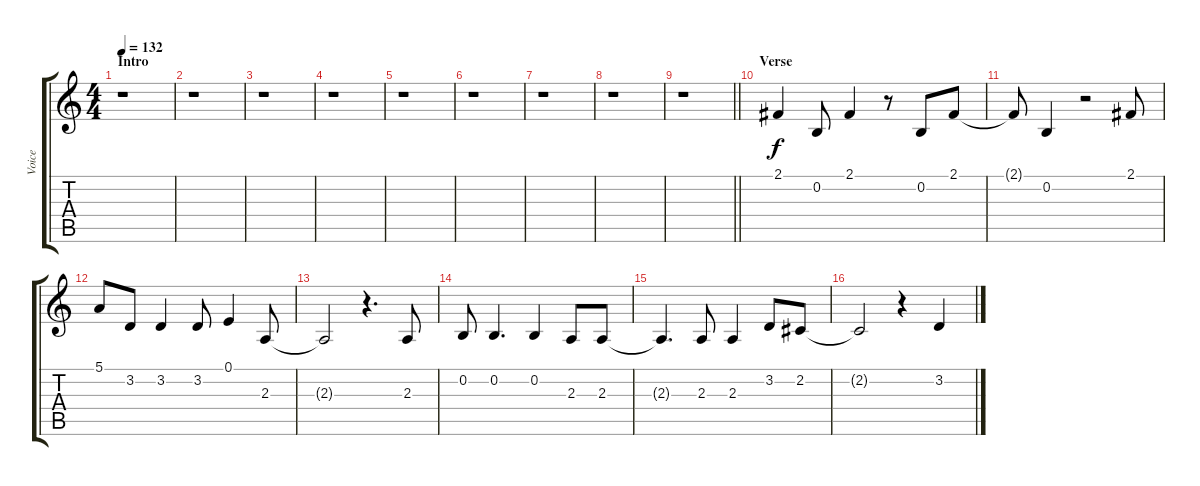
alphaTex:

\track ("Voice" "Voice") {instrument lead6voice}
\staff {score tabs}
\tuning (E4 B3 G3 D3 A2 E2) {hide}
\ts (4 4)
\section ("" "Intro ")
\tempo 132
\clef g2
\ks c
r.1{dy f instrument lead6voice} |
r.1 |
r.1 |
r.1 |
r.1 |
r.1 |
r.1 |
r.1 |
\barLineRight lightlight
r.1 |
\section ("" "Verse ")
2.1.4 0.2.8 2.1.4 r.8 0.2.8 2.1.8 |
2.1{t}.8 0.2.4 r.2 2.1.8 |
5.1.8 3.2.8 3.2.4 3.2.8 0.1.4 2.3.8 |
2.3{t}.2 r.4{d} 2.3.8 |
0.2.8 0.2.4{d} 0.2.4 2.3.8 2.3.8 |
2.3{t}.4{d} 2.3.8 2.3.4 3.2.8 2.2.8 |
2.2{t}.2 r.4 3.2.4
